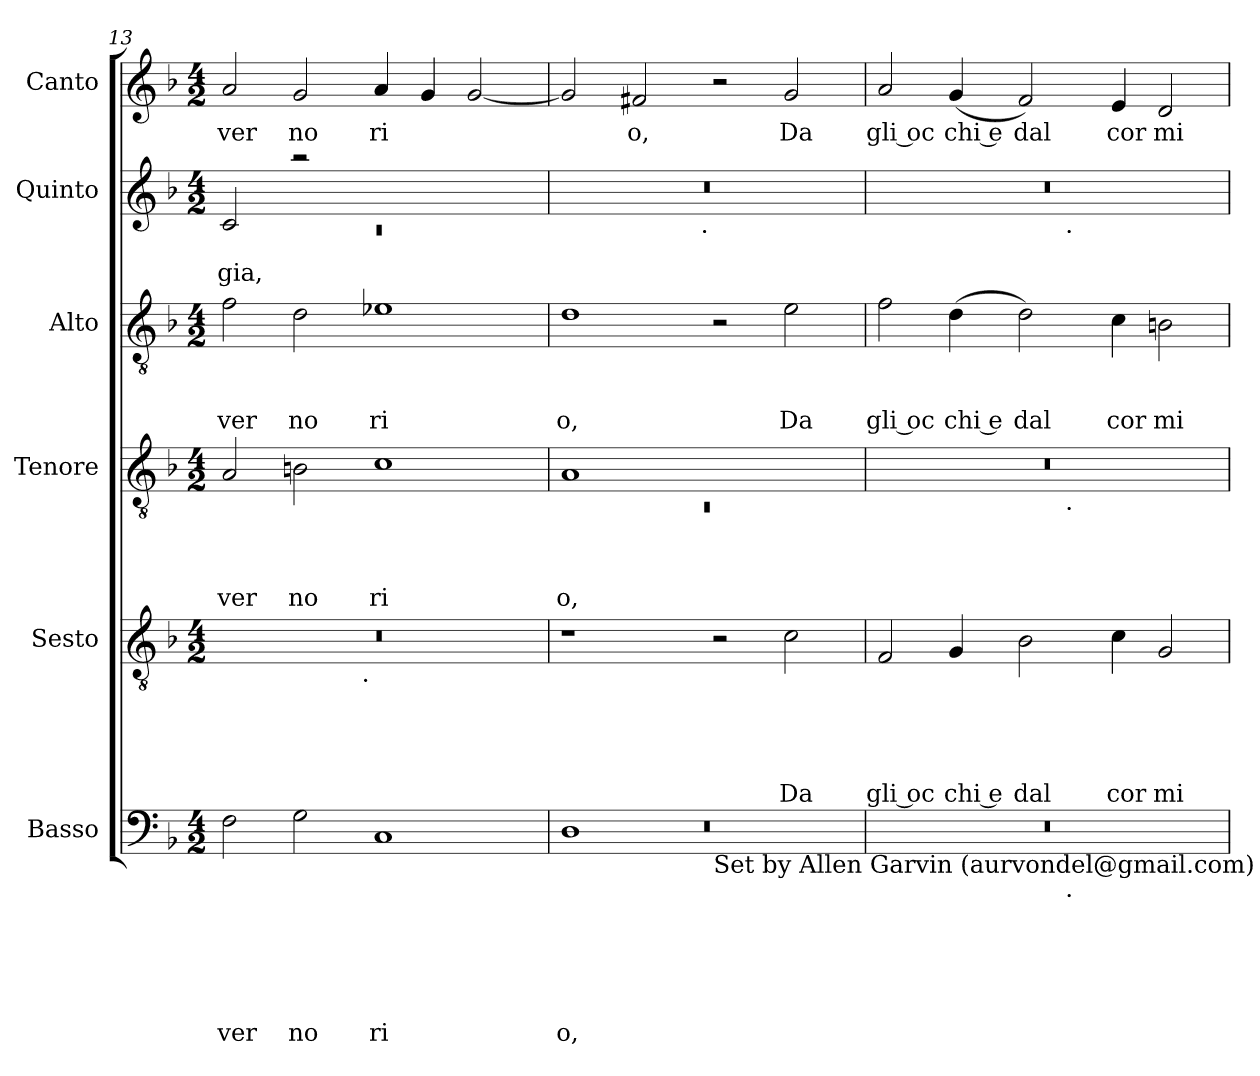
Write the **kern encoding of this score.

**kern	**text	**text	**text	**text	**text	**text	**kern	**text	**text	**text	**text	**text	**kern	**text	**text	**text	**text	**kern	**text	**text	**text	**kern	**text	**text	**kern	**text
*part6	*part6	*part6	*part6	*part6	*part6	*part6	*part5	*part5	*part5	*part5	*part5	*part5	*part4	*part4	*part4	*part4	*part4	*part3	*part3	*part3	*part3	*part2	*part2	*part2	*part1	*part1
*staff6	*staff6	*staff6	*staff6	*staff6	*staff6	*staff6	*staff5	*staff5	*staff5	*staff5	*staff5	*staff5	*staff4	*staff4	*staff4	*staff4	*staff4	*staff3	*staff3	*staff3	*staff3	*staff2	*staff2	*staff2	*staff1	*staff1
*I"Basso	*	*	*	*	*	*	*I"Sesto	*	*	*	*	*	*I"Tenore	*	*	*	*	*I"Alto	*	*	*	*I"Quinto	*	*	*I"Canto	*
!!LO:LB:g=z
*clefF4	*	*	*	*	*	*	*clefGv2	*	*	*	*	*	*clefGv2	*	*	*	*	*clefGv2	*	*	*	*clefG2	*	*	*clefG2	*
*k[b-]	*	*	*	*	*	*	*k[b-]	*	*	*	*	*	*k[b-]	*	*	*	*	*k[b-]	*	*	*	*k[b-]	*	*	*k[b-]	*
*F:	*	*	*	*	*	*	*F:	*	*	*	*	*	*F:	*	*	*	*	*F:	*	*	*	*F:	*	*	*F:	*
*M4/2	*	*	*	*	*	*	*M4/2	*	*	*	*	*	*M4/2	*	*	*	*	*M4/2	*	*	*	*M4/2	*	*	*M4/2	*
=13	=13	=13	=13	=13	=13	=13	=13	=13	=13	=13	=13	=13	=13	=13	=13	=13	=13	=13	=13	=13	=13	=13	=13	=13	=13	=13
*	*	*	*	*	*	*	*	*	*	*	*	*	*	*	*	*	*	*	*	*	*	*^	*	*	*	*
!	!	!	!	!	!	!LO:LY:b	!	!	!	!	!	!	!	!	!	!	!LO:LY:b	!	!	!	!LO:LY:b	!	!LO:N:vis=1	!	!LO:LY:b	!	!LO:LY:b
*	*	*	*	*	*	*	*^	*	*	*	*	*	*	*	*	*	*	*	*	*	*	*	*	*	*	*	*
2F\	.	.	.	.	.	ver	0r	2ryy	.	.	.	.	.	2A/	.	.	.	ver	2f\	.	.	ver	2c/	0rc	.	gia,	2a/	ver
!	!	!	!	!	!	!LO:LY:b	!	!	!	!	!	!	!	!	!	!	!	!LO:LY:b	!	!	!	!LO:LY:b	!	!	!	!	!	!LO:LY:b
2G\	.	.	.	.	.	no	.	4...ryy	.	.	.	.	.	2Bn\	.	.	.	no	2d\	.	.	no	2raa	.	.	.	2g/	no
!	!	!	!	!	!	!	!	!LO:TX:b:t=.	!	!	!	!	!	!	!	!	!	!	!	!	!	!	!	!	!	!	!	!
.	.	.	.	.	.	.	.	1ryy	.	.	.	.	.	.	.	.	.	.	.	.	.	.	.	.	.	.	.	.
!	!	!	!	!	!	!LO:LY:b	!	!	!	!	!	!	!	!	!	!	!	!LO:LY:b	!	!	!	!LO:LY:b	!	!	!	!	!	!LO:LY:b
1C	.	.	.	.	.	ri	.	.	.	.	.	.	.	1c	.	.	.	ri	1e-X	.	.	ri	1ryy	.	.	.	4a/	ri
.	.	.	.	.	.	.	.	.	.	.	.	.	.	.	.	.	.	.	.	.	.	.	.	.	.	.	4g/	.
.	.	.	.	.	.	.	.	.	.	.	.	.	.	.	.	.	.	.	.	.	.	.	.	.	.	.	[<2g/	.
.	.	.	.	.	.	.	.	32ryy	.	.	.	.	.	.	.	.	.	.	.	.	.	.	.	.	.	.	.	.
=14	=14	=14	=14	=14	=14	=14	=14	=14	=14	=14	=14	=14	=14	=14	=14	=14	=14	=14	=14	=14	=14	=14	=14	=14	=14	=14	=14	=14
*^	*	*	*	*	*	*	*	*	*	*	*	*	*	*^	*	*	*	*	*	*	*	*	*	*	*	*	*	*
*	*^	*	*	*	*	*	*	*	*	*	*	*	*	*	*	*	*	*	*	*	*	*	*	*	*	*	*	*	*	*
!	!	!LO:N:vis=1	!	!	!	!	!	!LO:LY:b	!	!	!	!	!	!	!	!	!LO:N:vis=1	!	!	!	!LO:LY:b	!	!	!	!LO:LY:b	!	!	!	!	!	!
*	*	*	*	*	*	*	*	*	*v	*v	*	*	*	*	*	*	*	*	*	*	*	*	*	*	*	*	*	*	*	*	*
0ryy	1D	0r	.	.	.	.	.	o,	1r	.	.	.	.	.	1A	0rC	.	.	.	o,	1d	.	.	o,	0r	2ryy	.	.	2g/]	.
!	!	!	!	!	!	!	!	!	!	!	!	!	!	!	!	!	!	!	!	!	!	!	!	!	!	!	!	!	!	!LO:LY:b
.	.	.	.	.	.	.	.	.	.	.	.	.	.	.	.	.	.	.	.	.	.	.	.	.	.	4...ryy	.	.	2f#X/	o,
!	!	!	!	!	!	!	!	!	!	!	!	!	!	!	!	!	!	!	!	!	!	!	!	!	!	!LO:TX:b:t=.	!	!	!	!
.	.	.	.	.	.	.	.	.	.	.	.	.	.	.	.	.	.	.	.	.	.	.	.	.	.	1ryy	.	.	.	.
!	!LO:TX:b:t=Set by Allen Garvin (aurvondel@gmail.com)	!	!	!	!	!	!	!	!	!	!	!	!	!	!	!	!	!	!	!	!	!	!	!	!	!	!	!	!	!
.	1ryy	.	.	.	.	.	.	.	2r	.	.	.	.	.	1ryy	.	.	.	.	.	2r	.	.	.	.	.	.	.	2r	.
!	!	!	!	!	!	!	!	!	!	!	!	!	!	!LO:LY:b	!	!	!	!	!	!	!	!	!	!LO:LY:b	!	!	!	!	!	!LO:LY:b
.	.	.	.	.	.	.	.	.	2c\	.	.	.	.	Da	.	.	.	.	.	.	2e\	.	.	Da	.	.	.	.	2g/	Da
.	.	.	.	.	.	.	.	.	.	.	.	.	.	.	.	.	.	.	.	.	.	.	.	.	.	32ryy	.	.	.	.
=15	=15	=15	=15	=15	=15	=15	=15	=15	=15	=15	=15	=15	=15	=15	=15	=15	=15	=15	=15	=15	=15	=15	=15	=15	=15	=15	=15	=15	=15	=15
!	!	!	!	!	!	!	!	!	!	!	!	!	!	!LO:LY:b:rj	!	!	!	!	!	!	!	!	!	!LO:LY:b:rj	!	!	!	!	!	!LO:LY:b:rj
*	*v	*v	*	*	*	*	*	*	*	*	*	*	*	*	*	*	*	*	*	*	*	*	*	*	*	*	*	*	*	*
0r	1ryy	.	.	.	.	.	.	2F/	.	.	.	.	gli oc	0r	1ryy	.	.	.	.	2f\	.	.	gli oc	0r	1ryy	.	.	2a/	gli oc
!	!	!	!	!	!	!	!	!	!	!	!	!	!LO:LY:b:rj	!	!	!	!	!	!	!	!	!	!LO:LY:b:rj	!	!	!	!	!	!LO:LY:b:rj
.	.	.	.	.	.	.	.	4G/	.	.	.	.	chi e	.	.	.	.	.	.	(<4d\	.	.	chi e	.	.	.	.	(<4g/	chi e
!	!	!	!	!	!	!	!	!	!	!	!	!	!LO:LY:b	!	!	!	!	!	!	!	!	!	!LO:LY:b	!	!	!	!	!	!LO:LY:b
.	.	.	.	.	.	.	.	2B-\	.	.	.	.	dal	.	.	.	.	.	.	2d\)	.	.	dal	.	.	.	.	2f/)	dal
!	!	!	!	!	!	!	!	!	!	!	!	!	!	!	!	!	!	!	!	!	!	!	!	!	!LO:TX:b:t=.	!	!	!	!
!	!	!	!	!	!	!	!	!	!	!	!	!	!	!	!LO:TX:b:t=.	!	!	!	!	!	!	!	!	!	!	!	!	!	!
!	!LO:TX:b:t=.	!	!	!	!	!	!	!	!	!	!	!	!	!	!	!	!	!	!	!	!	!	!	!	!	!	!	!	!
.	1ryy	.	.	.	.	.	.	.	.	.	.	.	.	.	1ryy	.	.	.	.	.	.	.	.	.	1ryy	.	.	.	.
!	!	!	!	!	!	!	!	!	!	!	!	!	!LO:LY:b	!	!	!	!	!	!	!	!	!	!LO:LY:b	!	!	!	!	!	!LO:LY:b
.	.	.	.	.	.	.	.	4c\	.	.	.	.	cor	.	.	.	.	.	.	4c\	.	.	cor	.	.	.	.	4e/	cor
!	!	!	!	!	!	!	!	!	!	!	!	!	!LO:LY:b	!	!	!	!	!	!	!	!	!	!LO:LY:b	!	!	!	!	!	!LO:LY:b
.	.	.	.	.	.	.	.	2G/	.	.	.	.	mi	.	.	.	.	.	.	2Bn\	.	.	mi	.	.	.	.	2d/	mi
*v	*v	*	*	*	*	*	*	*	*	*	*	*	*	*v	*v	*	*	*	*	*	*	*	*	*v	*v	*	*	*	*
=	=	=	=	=	=	=	=	=	=	=	=	=	=	=	=	=	=	=	=	=	=	=	=	=	=	=
*-	*-	*-	*-	*-	*-	*-	*-	*-	*-	*-	*-	*-	*-	*-	*-	*-	*-	*-	*-	*-	*-	*-	*-	*-	*-	*-
